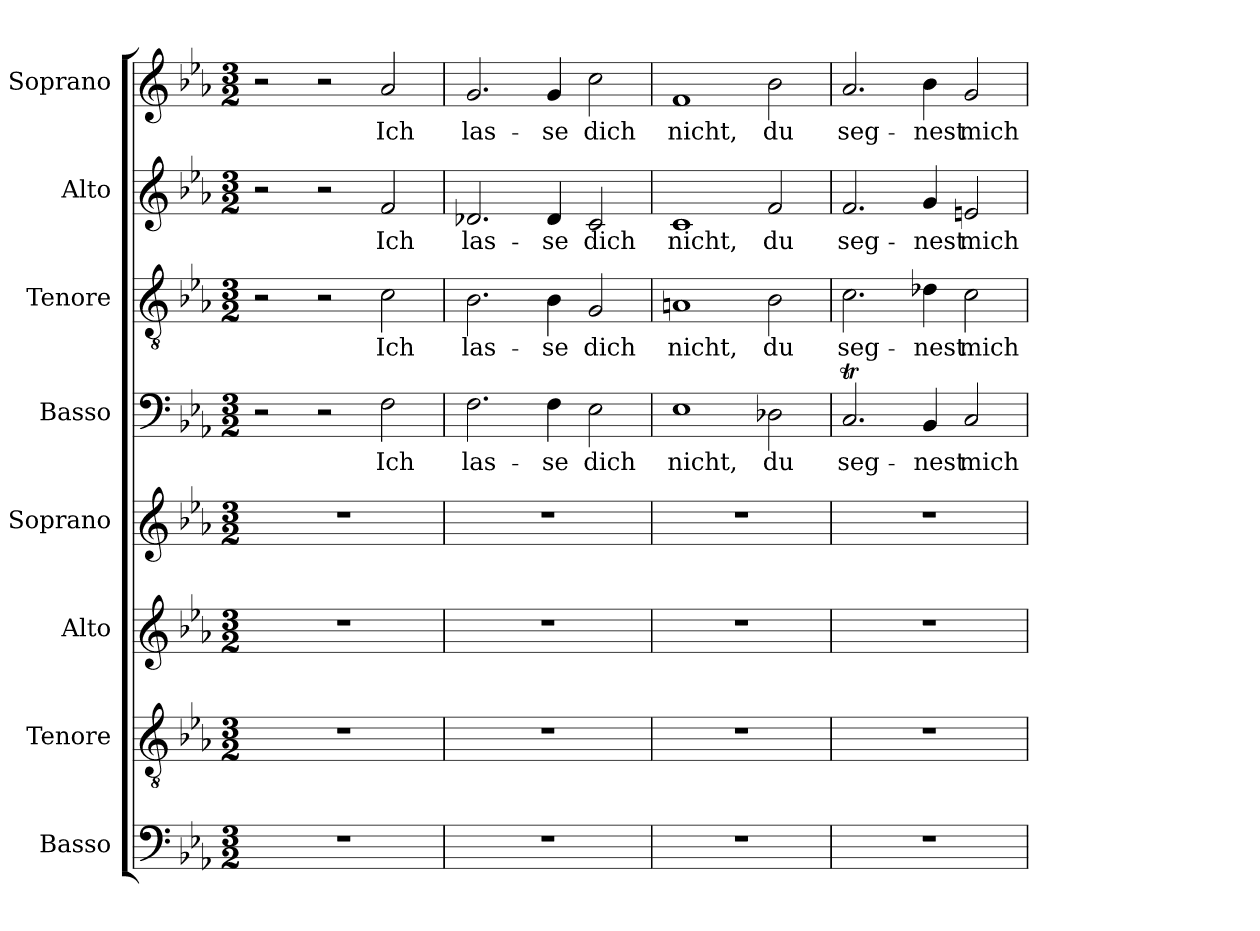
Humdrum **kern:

**kern	**kern	**kern	**kern	**kern	**text	**kern	**text	**kern	**text	**kern	**text
*part8	*part7	*part6	*part5	*part4	*part4	*part3	*part3	*part2	*part2	*part1	*part1
*staff8	*staff7	*staff6	*staff5	*staff4	*staff4	*staff3	*staff3	*staff2	*staff2	*staff1	*staff1
*I"Basso	*I"Tenore	*I"Alto	*I"Soprano	*I"Basso	*	*I"Tenore	*	*I"Alto	*	*I"Soprano	*
*I'B	*I'T	*I'A	*I'S	*I'B	*	*I'T	*	*I'A	*	*I'S	*
!!LO:PB:g=z
*clefF4	*clefGv2	*clefG2	*clefG2	*clefF4	*	*clefGv2	*	*clefG2	*	*clefG2	*
*k[b-e-a-]	*k[b-e-a-]	*k[b-e-a-]	*k[b-e-a-]	*k[b-e-a-]	*	*k[b-e-a-]	*	*k[b-e-a-]	*	*k[b-e-a-]	*
*E-:	*E-:	*E-:	*E-:	*E-:	*	*E-:	*	*E-:	*	*E-:	*
*M3/2	*M3/2	*M3/2	*M3/2	*M3/2	*	*M3/2	*	*M3/2	*	*M3/2	*
=1	=1	=1	=1	=1	=1	=1	=1	=1	=1	=1	=1
1.r	1.r	1.r	1.r	2r	.	2r	.	2r	.	2r	.
.	.	.	.	2r	.	2r	.	2r	.	2r	.
.	.	.	.	2F\	Ich	2c\	Ich	2f/	Ich	2a-/	Ich
=2	=2	=2	=2	=2	=2	=2	=2	=2	=2	=2	=2
1.r	1.r	1.r	1.r	2.F\	las-	2.B-\	las-	2.d-X/	las-	2.g/	las-
.	.	.	.	4F\	-se	4B-\	-se	4d-/	-se	4g/	-se
.	.	.	.	2E-\	dich	2G/	dich	2c/	dich	2cc\	dich
=3	=3	=3	=3	=3	=3	=3	=3	=3	=3	=3	=3
1.r	1.r	1.r	1.r	1E-	nicht,	1An	nicht,	1c	nicht,	1f	nicht,
.	.	.	.	2D-X\	du	2B-\	du	2f/	du	2b-\	du
=4	=4	=4	=4	=4	=4	=4	=4	=4	=4	=4	=4
1.r	1.r	1.r	1.r	2.CT/	seg-	2.c\	seg-	2.f/	seg-	2.a-/	seg-
.	.	.	.	4BB-/	-nest	4d-X\	-nest	4g/	-nest	4b-\	-nest
.	.	.	.	2C/	mich	2c\	mich	2en/	mich	2g/	mich
=	=	=	=	=	=	=	=	=	=	=	=
*-	*-	*-	*-	*-	*-	*-	*-	*-	*-	*-	*-
